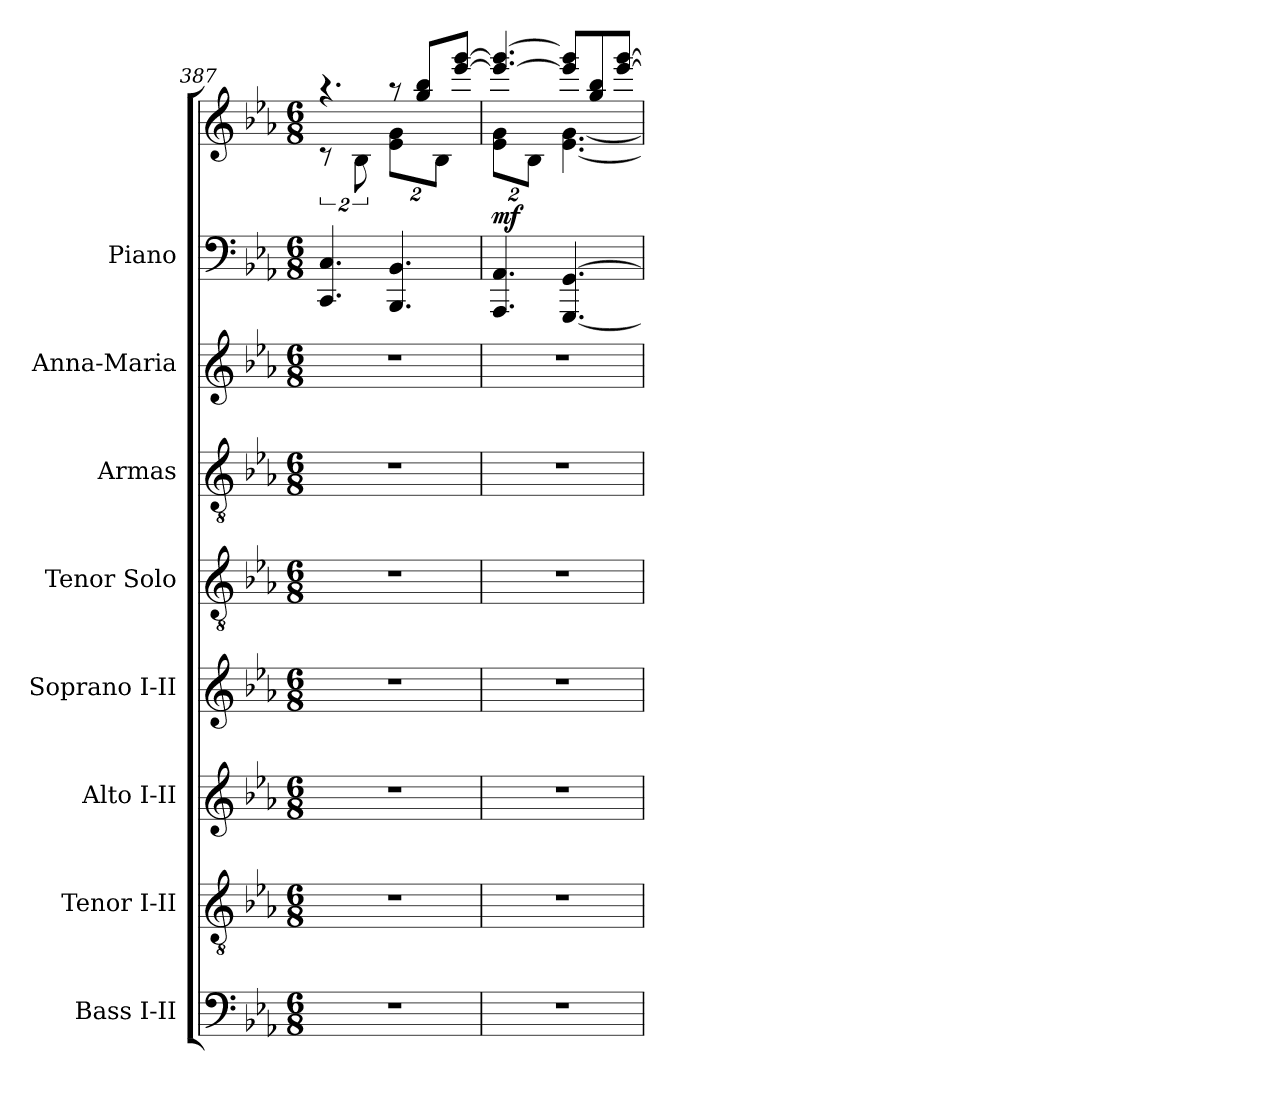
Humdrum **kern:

**kern	**kern	**kern	**kern	**kern	**kern	**kern	**kern	**kern	**dynam
*part8	*part7	*part6	*part5	*part4	*part3	*part2	*part1	*part1	*part1
*staff9	*staff8	*staff7	*staff6	*staff5	*staff4	*staff3	*staff2	*staff1	*staff1/2
*I"Bass I-II	*I"Tenor I-II	*I"Alto I-II	*I"Soprano I-II	*I"Tenor Solo	*I"Armas	*I"Anna-Maria	*I"Piano	*	*
*I'B.	*I'T.	*I'A.	*I'S.	*I'T. Solo	*I'Armas	*I'A-M	*I'Pno.	*	*
*clefF4	*clefGv2	*clefG2	*clefG2	*clefGv2	*clefGv2	*clefG2	*clefF4	*clefG2	*
*	*ITrd7c12	*	*	*ITrd7c12	*ITrd7c12	*	*	*	*
*k[b-e-a-]	*k[b-e-a-]	*k[b-e-a-]	*k[b-e-a-]	*k[b-e-a-]	*k[b-e-a-]	*k[b-e-a-]	*k[b-e-a-]	*k[b-e-a-]	*
*E-:	*E-:	*E-:	*E-:	*E-:	*E-:	*E-:	*E-:	*E-:	*
*M6/8	*M6/8	*M6/8	*M6/8	*M6/8	*M6/8	*M6/8	*M6/8	*M6/8	*
*MM99	*MM99	*MM99	*MM99	*MM99	*MM99	*MM99	*MM99	*MM99	*
=387	=387	=387	=387	=387	=387	=387	=387	=387	=387
!LO:N:vis=1	!LO:N:vis=1	!LO:N:vis=1	!LO:N:vis=1	!LO:N:vis=1	!LO:N:vis=1	!LO:N:vis=1	!	!	!
*	*	*	*	*	*	*	*	*^	*
2.r	2.r	2.r	2.r	2.r	2.r	2.r	4.CCi/ 4.Ci	4.r	16%3r	.
.	.	.	.	.	.	.	.	.	16%3B-i\	.
*	*	*	*	*	*	*	*	*	*Xbrackettup	*
.	.	.	.	.	.	.	4.BBB-i/ 4.BB-i	8r	16%3e-i\ 16%3giL	.
.	.	.	.	.	.	.	.	8ggi/ 8bb-iL	.	.
.	.	.	.	.	.	.	.	.	16%3B-i\J	.
.	.	.	.	.	.	.	.	[>8eee-i/ [>8gggiJ	.	.
=388	=388	=388	=388	=388	=388	=388	=388	=388	=388	=388
!LO:N:vis=1	!LO:N:vis=1	!LO:N:vis=1	!LO:N:vis=1	!LO:N:vis=1	!LO:N:vis=1	!LO:N:vis=1	!	!	!	!
2.r	2.r	2.r	2.r	2.r	2.r	2.r	4.AAA-i/ 4.AA-i	4.eee-i/_> 4.gggi_>	16%3e-i\ 16%3giL	mf
.	.	.	.	.	.	.	.	.	16%3B-i\J	.
.	.	.	.	.	.	.	[<4.GGGi/ [>4.GGi	8eee-i/] 8gggi]L	[<4.e-i\ [<4.gi	.
.	.	.	.	.	.	.	.	8ggi/ 8bb-i	.	.
.	.	.	.	.	.	.	.	[>8eee-i/ [>8gggiJ	.	.
*	*	*	*	*	*	*	*	*v	*v	*
=	=	=	=	=	=	=	=	=	=
*-	*-	*-	*-	*-	*-	*-	*-	*-	*-
